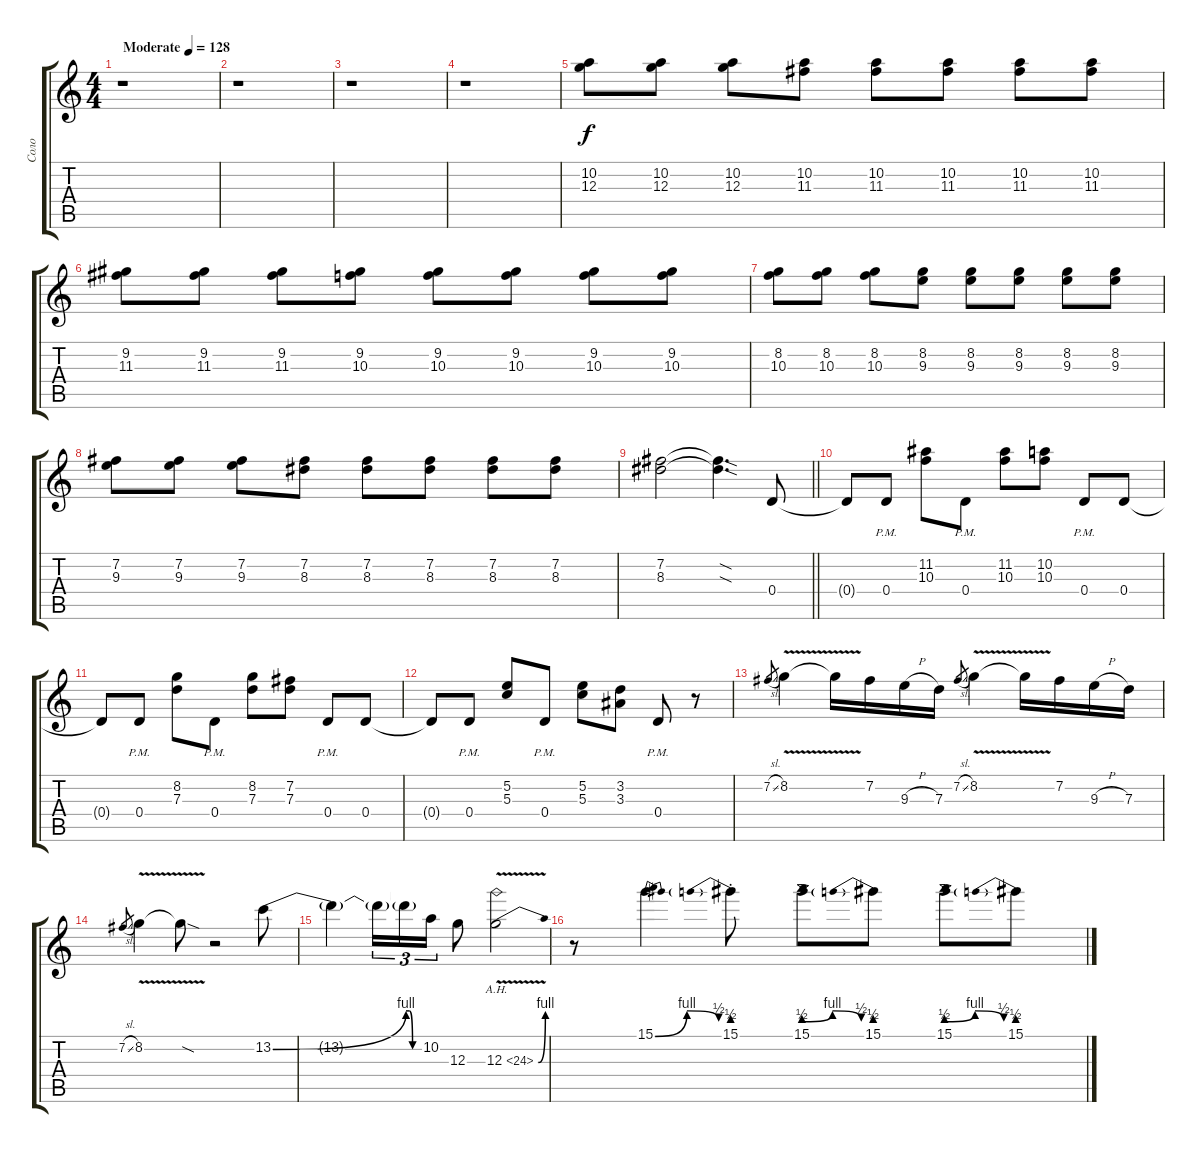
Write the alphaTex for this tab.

\track ("Соло" "Соло") {instrument distortionguitar}
\staff {score tabs}
\tuning (E4 B3 G3 D3 A2 E2) {hide}
\ts (4 4)
\tempo (128 "Moderate")
\clef g2
\ks c
r.1{dy f instrument distortionguitar} |
r.1 |
r.1 |
r.1 |
(10.2 12.3).8 (10.2 12.3).8 (10.2 12.3).8 (10.2 11.3).8 (10.2 11.3).8 (10.2 11.3).8 (10.2 11.3).8 (10.2 11.3).8 |
(9.2 11.3).8 (9.2 11.3).8 (9.2 11.3).8 (9.2 10.3).8 (9.2 10.3).8 (9.2 10.3).8 (9.2 10.3).8 (9.2 10.3).8 |
(8.2 10.3).8 (8.2 10.3).8 (8.2 10.3).8 (8.2 9.3).8 (8.2 9.3).8 (8.2 9.3).8 (8.2 9.3).8 (8.2 9.3).8 |
(7.2 9.3).8 (7.2 9.3).8 (7.2 9.3).8 (7.2 8.3).8 (7.2 8.3).8 (7.2 8.3).8 (7.2 8.3).8 (7.2 8.3).8 |
\barLineRight lightlight
(7.2 8.3).2 (7.2{sod t} 8.3{sod t}).4{d} 0.4.8 |
0.4{t}.8 0.4{pm}.8 (11.2 10.3).8 0.4{pm}.8 (11.2 10.3).8 (10.2 10.3).8 0.4{pm}.8 0.4.8 |
0.4{t}.8 0.4{pm}.8 (8.2 7.3).8 0.4{pm}.8 (8.2 7.3).8 (7.2 7.3).8 0.4{pm}.8 0.4.8 |
0.4{t}.8 0.4{pm}.8 (5.2 5.3).8 0.4{pm}.8 (5.2 5.3).8 (3.2 3.3).8 0.4{pm}.8 r.8 |
7.2{sl}.8{gr} 8.2{v}.4 8.2{t}.16 7.2.16 9.3{h}.16 7.3.16 7.2{sl}.8{gr} 8.2{v}.4 8.2{t}.16 7.2.16 9.3{h}.16 7.3.16 |
7.2{sl}.8{gr} 8.2{v}.4 8.2{sod t}.8 r.2 13.2{be (bend 0 0 60 4)}.8 |
13.2{t}.4 13.2{t}.16{tu (3 2)} 13.2{be (custom 0 4 15 4 30 0 60 0) t}.16{tu (3 2)} 10.2.16{tu (3 2)} 12.3.8 12.3{be (bend 0 0 60 4) ah 12 v}.2 |
r.8 15.1{be (bendrelease 0 0 30 4 54 4 60 2)}.4 15.1{be (prebend 0 2 60 2) st}.8 15.1{be (bendrelease 0 2 30 4 49 4 60 2)}.8 15.1{be (prebend 0 2 60 2)}.8 15.1{be (bendrelease 0 2 30 4 51 4 60 2)}.8 15.1{be (prebend 0 2 60 2)}.8
